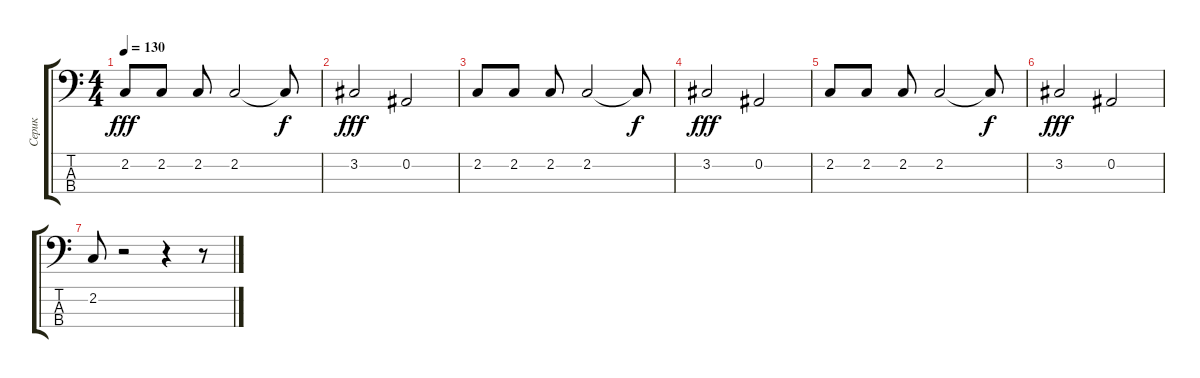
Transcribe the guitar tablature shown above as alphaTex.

\track ("Серик" "Серик") {instrument electricbassfinger}
\staff {score tabs}
\tuning (Eb2 Bb1 F1 C1) {hide}
\ts (4 4)
\tempo 130
\clef f4
\ks c
2.2.8{dy fff} 2.2.8 2.2.8 2.2.2 2.2{t}.8{dy f} |
3.2.2{dy fff} 0.2.2 |
2.2.8 2.2.8 2.2.8 2.2.2 2.2{t}.8{dy f} |
3.2.2{dy fff} 0.2.2 |
2.2.8 2.2.8 2.2.8 2.2.2 2.2{t}.8{dy f} |
3.2.2{dy fff} 0.2.2 |
2.2.8 r.2 r.4 r.8
